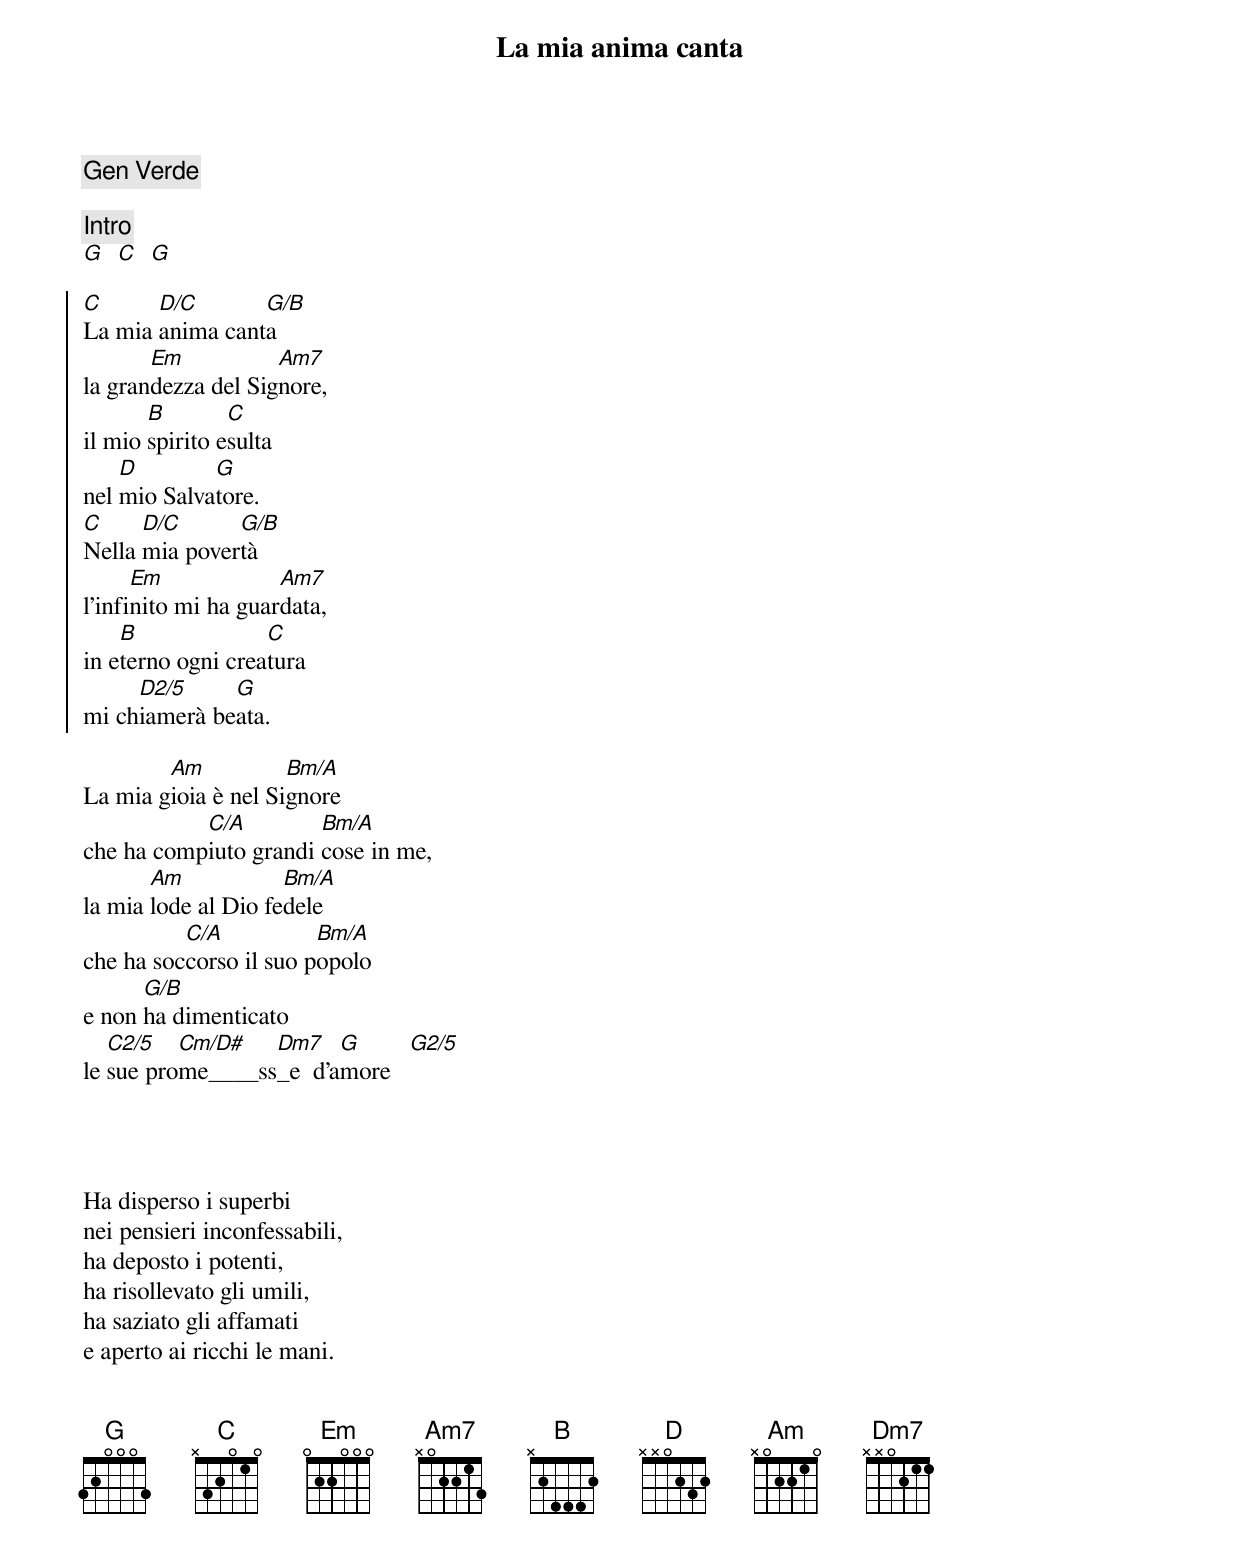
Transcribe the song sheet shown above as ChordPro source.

{title: La mia anima canta}
{comment: Gen Verde}

{C: Intro}
[G]  [C]  [G]

{start_of_chorus}
[C]La mia [D/C]anima cant[G/B]a
la gran[Em]dezza del Sig[Am7]nore,
il mio [B]spirito e[C]sulta
nel [D]mio Salva[G]tore.
[C]Nella [D/C]mia pover[G/B]tà
l'infi[Em]nito mi ha guar[Am7]data,
in e[B]terno ogni crea[C]tura
mi ch[D2/5]iamerà be[G]ata.
{end_of_chorus}

La mia g[Am]ioia è nel Si[Bm/A]gnore
che ha comp[C/A]iuto grandi [Bm/A]cose in me,
la mia [Am]lode al Dio fe[Bm/A]dele
che ha soc[C/A]corso il suo p[Bm/A]opolo
e non [G/B]ha dimenticato
le [C2/5]sue pro[Cm/D#]me____ss[Dm7]_e  d'a[G]more   [G2/5]

{soc}

{eoc}


Ha disperso i superbi
nei pensieri inconfessabili,
ha deposto i potenti,
ha risollevato gli umili,
ha saziato gli affamati
e aperto ai ricchi le mani.

{soc}

{eoc}
